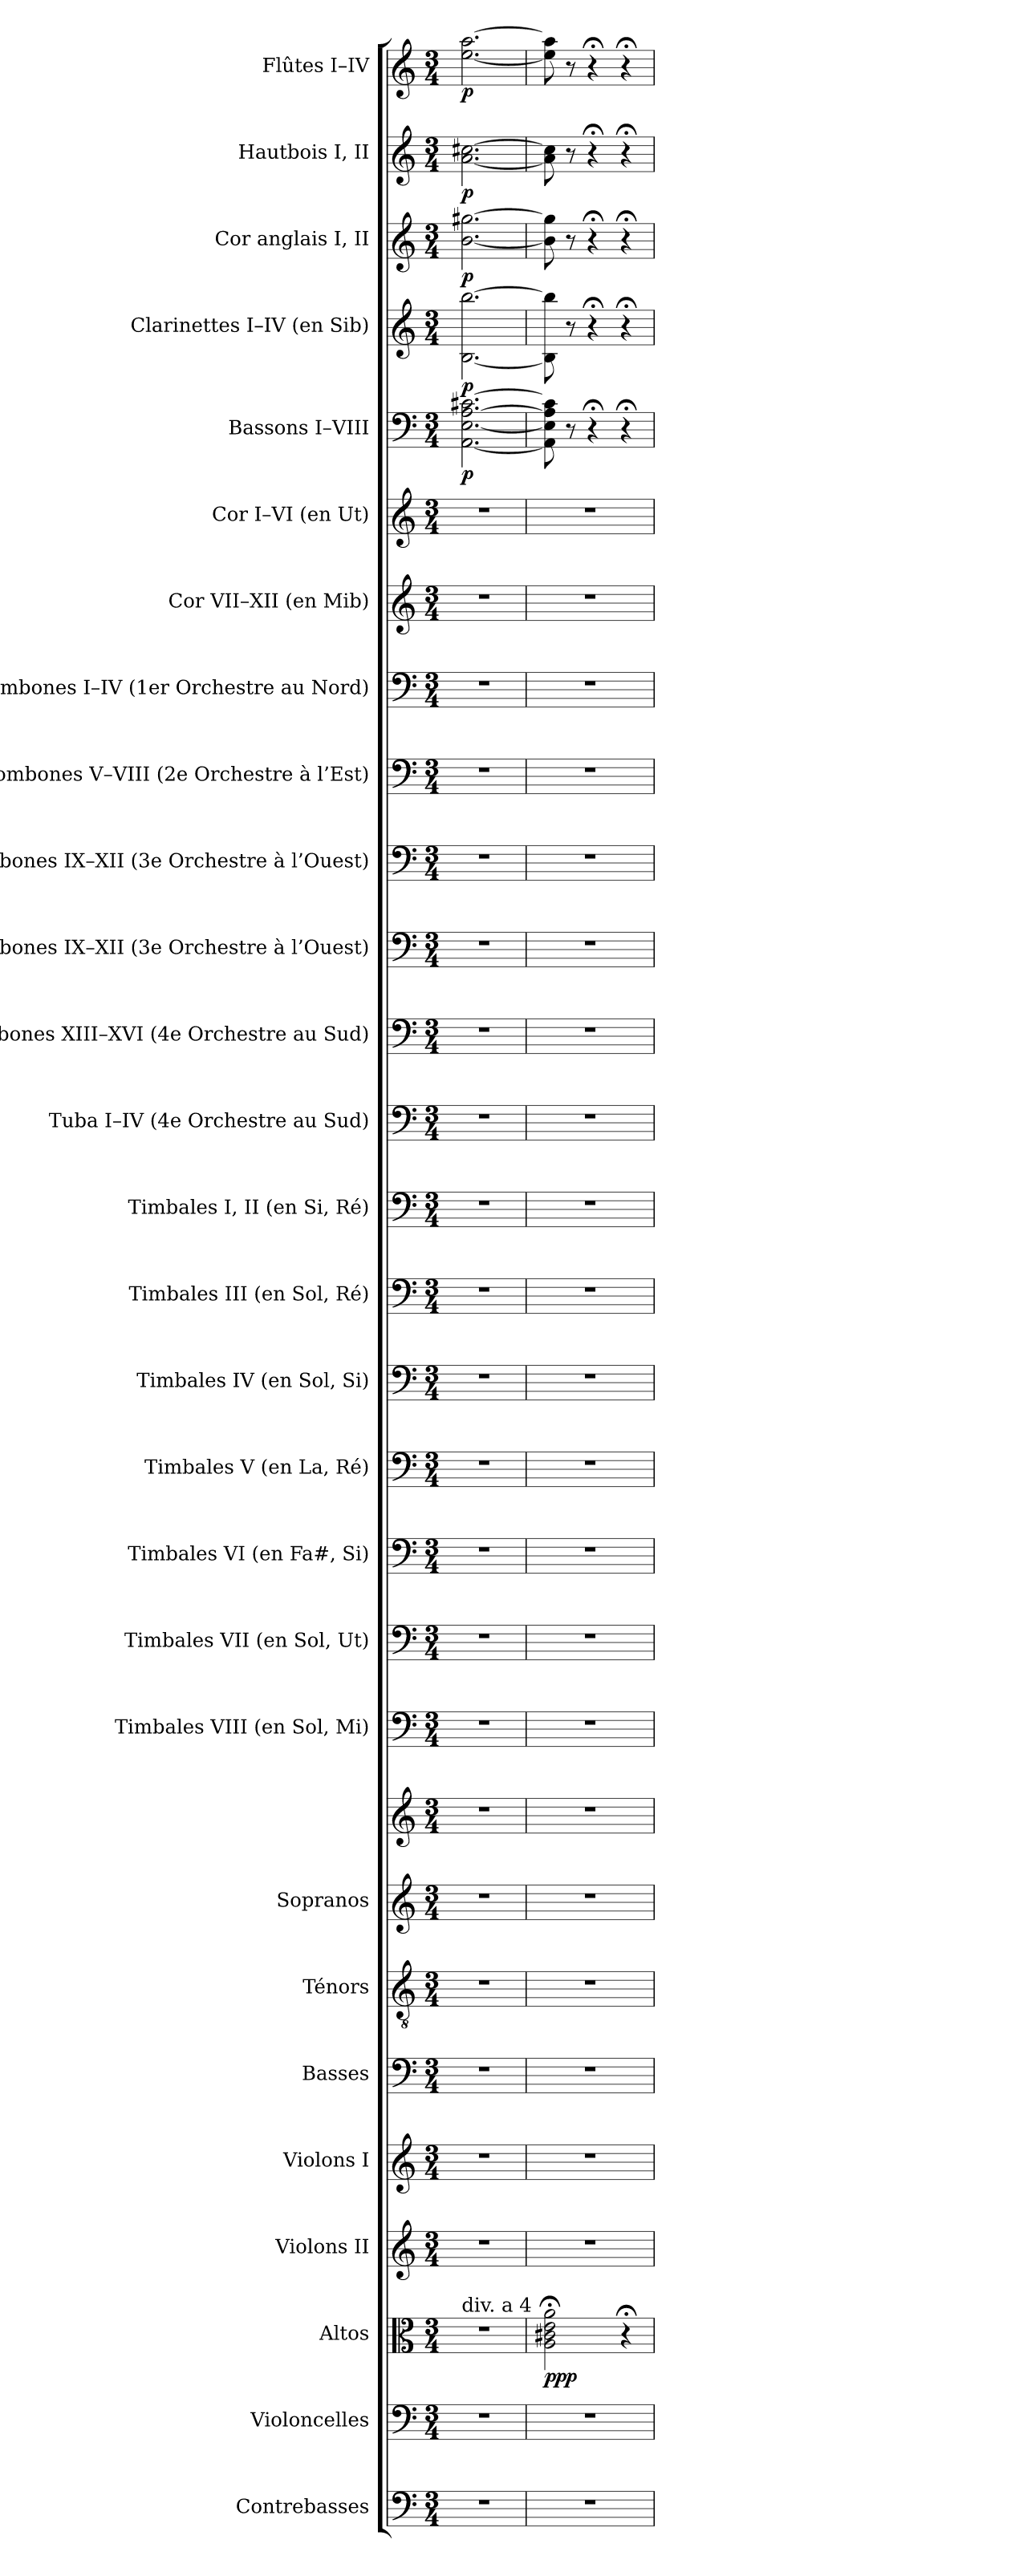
**kern	**kern	**kern	**dynam	**kern	**kern	**kern	**kern	**kern	**kern	**kern	**kern	**kern	**kern	**kern	**kern	**kern	**kern	**kern	**kern	**kern	**kern	**kern	**kern	**kern	**kern	**dynam	**kern	**dynam	**kern	**dynam	**kern	**dynam	**kern	**dynam
*part28	*part27	*part26	*part26	*part25	*part24	*part23	*part22	*part21	*part21	*part20	*part19	*part18	*part17	*part16	*part15	*part14	*part13	*part12	*part11	*part10	*part9	*part8	*part7	*part6	*part5	*part5	*part4	*part4	*part3	*part3	*part2	*part2	*part1	*part1
*staff29	*staff28	*staff27	*staff27	*staff26	*staff25	*staff24	*staff23	*staff22	*staff21	*staff20	*staff19	*staff18	*staff17	*staff16	*staff15	*staff14	*staff13	*staff12	*staff11	*staff10	*staff9	*staff8	*staff7	*staff6	*staff5	*staff5	*staff4	*staff4	*staff3	*staff3	*staff2	*staff2	*staff1	*staff1
*I"Contrebasses	*I"Violoncelles	*I"Altos	*	*I"Violons II	*I"Violons I	*I"Basses	*I"Ténors	*I"Sopranos	*	*I"Timbales VIII (en Sol, Mi)	*I"Timbales VII (en Sol, Ut)	*I"Timbales VI (en Fa#, Si)	*I"Timbales V (en La, Ré)	*I"Timbales IV (en Sol, Si)	*I"Timbales III (en Sol, Ré)	*I"Timbales I, II (en Si, Ré)	*I"Tuba I–IV (4e Orchestre au Sud)	*I"Trombones XIII–XVI (4e Orchestre au Sud)	*I"Trombones IX–XII (3e Orchestre à l’Ouest)	*I"Trombones IX–XII (3e Orchestre à l’Ouest)	*I"Trombones V–VIII (2e Orchestre à l’Est)	*I"Trombones I–IV (1er Orchestre au Nord)	*I"Cor VII–XII (en Mib)	*I"Cor I–VI (en Ut)	*I"Bassons I–VIII	*	*I"Clarinettes I–IV (en Sib)	*	*I"Cor anglais I, II	*	*I"Hautbois I, II	*	*I"Flûtes I–IV	*
*I'Cb.	*I'Vlles	*I'Altos	*	*I'Vns II	*I'Vns I	*I'Basses	*I'Tén.	*I'Sopr.	*	*I'VIII	*I'VII	*I'VI	*I'Timb.  V	*I'IV	*I'III	*I'I, II	*I'Tb.	*I'4e Orchestre	*	*I'Trb.  3e Orchestre	*I'2e Orchestre	*I'1er Orchestre	*I'Cor (Mib)	*I'Cor (Ut)	*I'Bns	*	*I'Cl. (Sib)	*	*I'C. a.	*	*I'Hb.	*	*I'Fl.	*
!!LO:PB:g=z
*clefF4	*clefF4	*clefC3	*	*clefG2	*clefG2	*clefF4	*clefGv2	*clefG2	*clefG2	*clefF4	*clefF4	*clefF4	*clefF4	*clefF4	*clefF4	*clefF4	*clefF4	*clefF4	*clefF4	*clefF4	*clefF4	*clefF4	*clefG2	*clefG2	*clefF4	*	*clefG2	*	*clefG2	*	*clefG2	*	*clefG2	*
*ITrd7c12	*	*	*	*	*	*	*ITrd7c12	*	*	*	*	*	*	*	*	*	*	*	*	*	*	*	*ITrd5c9	*ITrd7c12	*	*	*ITrd1c2	*	*ITrd4c7	*	*	*	*	*
*k[]	*k[]	*k[]	*	*k[]	*k[]	*k[]	*k[]	*k[]	*k[]	*k[]	*k[]	*k[]	*k[]	*k[]	*k[]	*k[]	*k[]	*k[]	*k[]	*k[]	*k[]	*k[]	*k[b-e-a-]	*k[]	*k[]	*	*k[b-e-]	*	*k[b-]	*	*k[]	*	*k[]	*
*C:	*C:	*C:	*	*C:	*C:	*C:	*C:	*C:	*C:	*C:	*C:	*C:	*C:	*C:	*C:	*C:	*C:	*C:	*C:	*C:	*C:	*C:	*E-:	*C:	*C:	*	*B-:	*	*F:	*	*C:	*	*C:	*
*M3/4	*M3/4	*M3/4	*	*M3/4	*M3/4	*M3/4	*M3/4	*M3/4	*M3/4	*M3/4	*M3/4	*M3/4	*M3/4	*M3/4	*M3/4	*M3/4	*M3/4	*M3/4	*M3/4	*M3/4	*M3/4	*M3/4	*M3/4	*M3/4	*M3/4	*	*M3/4	*	*M3/4	*	*M3/4	*	*M3/4	*
*MM80	*MM80	*MM80	*	*MM80	*MM80	*MM80	*MM80	*MM80	*MM80	*MM80	*MM80	*MM80	*MM80	*MM80	*MM80	*MM80	*MM80	*MM80	*MM80	*MM80	*MM80	*MM80	*MM80	*MM80	*MM80	*	*MM80	*	*MM80	*	*MM80	*	*MM80	*
=1	=1	=1	=1	=1	=1	=1	=1	=1	=1	=1	=1	=1	=1	=1	=1	=1	=1	=1	=1	=1	=1	=1	=1	=1	=1	=1	=1	=1	=1	=1	=1	=1	=1	=1
!	!	!LO:TX:a:t=div. a 4	!	!	!	!	!	!	!	!	!	!	!	!	!	!	!	!	!	!	!	!	!	!	!	!	!	!	!	!	!	!	!	!
!LO:N:vis=1	!LO:N:vis=1	!LO:N:vis=1	!	!LO:N:vis=1	!LO:N:vis=1	!LO:N:vis=1	!LO:N:vis=1	!LO:N:vis=1	!LO:N:vis=1	!LO:N:vis=1	!LO:N:vis=1	!LO:N:vis=1	!LO:N:vis=1	!LO:N:vis=1	!LO:N:vis=1	!LO:N:vis=1	!LO:N:vis=1	!LO:N:vis=1	!LO:N:vis=1	!LO:N:vis=1	!LO:N:vis=1	!LO:N:vis=1	!LO:N:vis=1	!LO:N:vis=1	!	!	!	!	!	!	!	!	!	!
2.r	2.r	2.r	.	2.r	2.r	2.r	2.r	2.r	2.r	2.r	2.r	2.r	2.r	2.r	2.r	2.r	2.r	2.r	2.r	2.r	2.r	2.r	2.r	2.r	[<2.AAi\ [<2.Ei [>2.Ai [>2.c#Xi	p	[<2.Ai\ [>2.aai	p	[<2.ei\ [>2.cc#Xi	p	[<2.ai\ [>2.cc#Xi	p	[<2.eei\ [>2.aai	p
=2	=2	=2	=2	=2	=2	=2	=2	=2	=2	=2	=2	=2	=2	=2	=2	=2	=2	=2	=2	=2	=2	=2	=2	=2	=2	=2	=2	=2	=2	=2	=2	=2	=2	=2
!LO:N:vis=1	!LO:N:vis=1	!	!	!LO:N:vis=1	!LO:N:vis=1	!LO:N:vis=1	!LO:N:vis=1	!LO:N:vis=1	!LO:N:vis=1	!LO:N:vis=1	!LO:N:vis=1	!LO:N:vis=1	!LO:N:vis=1	!LO:N:vis=1	!LO:N:vis=1	!LO:N:vis=1	!LO:N:vis=1	!LO:N:vis=1	!LO:N:vis=1	!LO:N:vis=1	!LO:N:vis=1	!LO:N:vis=1	!LO:N:vis=1	!LO:N:vis=1	!	!	!	!	!	!	!	!	!	!
2.r	2.r	2Ai\; 2c#Xi; 2ei; 2ai;	ppp	2.r	2.r	2.r	2.r	2.r	2.r	2.r	2.r	2.r	2.r	2.r	2.r	2.r	2.r	2.r	2.r	2.r	2.r	2.r	2.r	2.r	8AAi\] 8Ei] 8Ai] 8c#i]	.	8Ai\] 8aai]	.	8ei\] 8cc#i]	.	8ai\] 8cc#i]	.	8eei\] 8aai]	.
.	.	.	.	.	.	.	.	.	.	.	.	.	.	.	.	.	.	.	.	.	.	.	.	.	8r	.	8r	.	8r	.	8r	.	8r	.
.	.	.	.	.	.	.	.	.	.	.	.	.	.	.	.	.	.	.	.	.	.	.	.	.	4r;	.	4r;	.	4r;	.	4r;	.	4r;	.
.	.	4r;	.	.	.	.	.	.	.	.	.	.	.	.	.	.	.	.	.	.	.	.	.	.	4r;	.	4r;	.	4r;	.	4r;	.	4r;	.
=	=	=	=	=	=	=	=	=	=	=	=	=	=	=	=	=	=	=	=	=	=	=	=	=	=	=	=	=	=	=	=	=	=	=
*-	*-	*-	*-	*-	*-	*-	*-	*-	*-	*-	*-	*-	*-	*-	*-	*-	*-	*-	*-	*-	*-	*-	*-	*-	*-	*-	*-	*-	*-	*-	*-	*-	*-	*-
